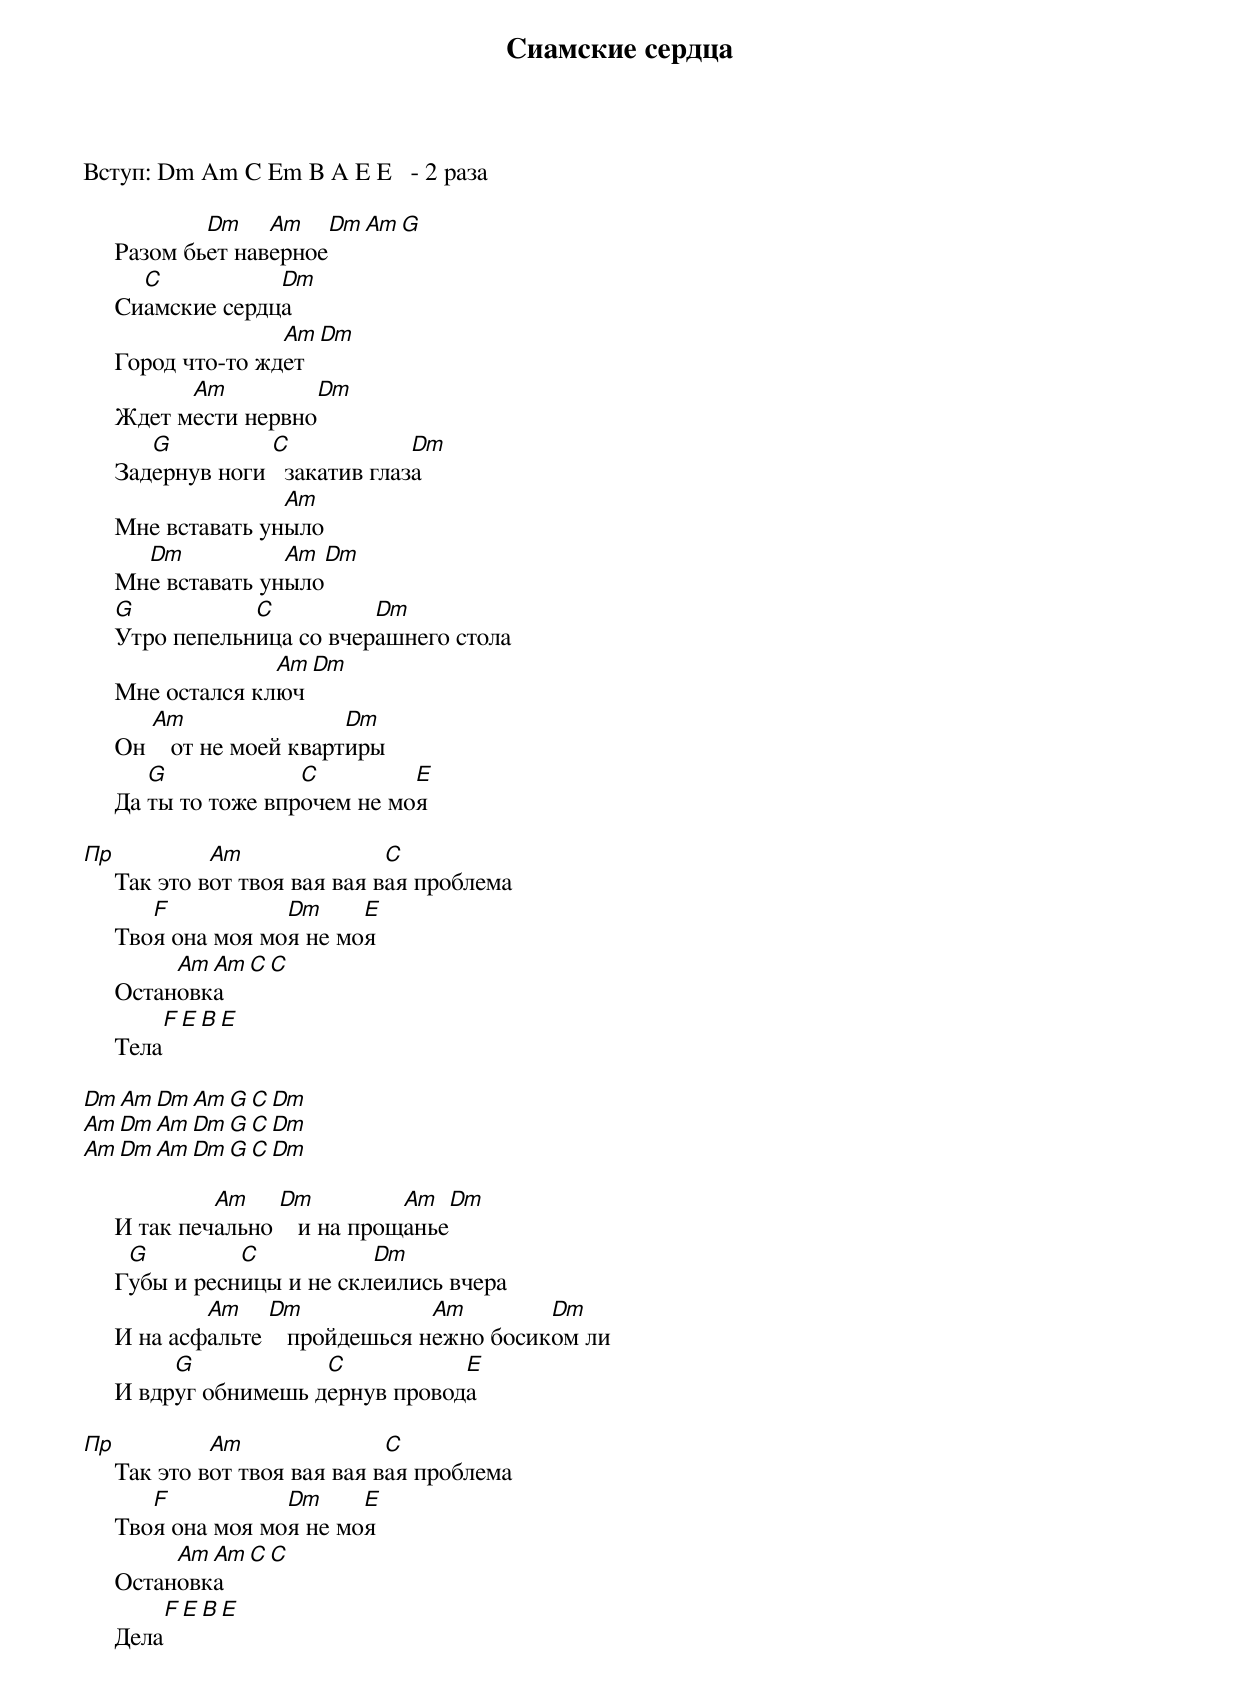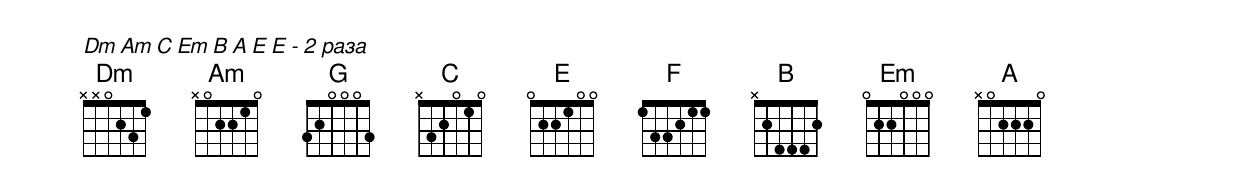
Сиамские сердца

Вступ: Dm Am C Em B A E E   - 2 раза

             Dm    Am    Dm  Am  G
     Разом бьет наверное
       C           Dm
     Сиамские сердца
                    Am  Dm
     Город что-то ждет
           Am           Dm
     Ждет мести нервно
        G          C             Dm
     Задернув ноги   закатив глаза
                    Am
     Мне вставать уныло
       Dm           Am   Dm
     Мне вставать уныло
     G           C          Dm
     Утро пепельница со вчерашнего стола
                   Am  Dm
     Мне остался ключ
        Am                 Dm
     Он    от не моей квартиры
        G             C         E
     Да ты то тоже впрочем не моя

Пр            Am               C
     Так это вот твоя вая вая вая проблема
        F           Dm     E
     Твоя она моя моя не моя
          Am Am   C C
     Остановка
          F E B E
     Тела

     Dm Am Dm Am G C Dm
     Am Dm Am Dm G C Dm
     Am Dm Am Dm G C Dm

              Am    Dm          Am   Dm
     И так печально    и на прощанье
      G         C           Dm
     Губы и ресницы и не склеились вчера
             Am    Dm             Am        Dm
     И на асфальте    пройдешься нежно босиком ли
          G            C           E
     И вдруг обнимешь дернув провода

Пр            Am               C
     Так это вот твоя вая вая вая проблема
        F           Dm     E
     Твоя она моя моя не моя
          Am Am   C C
     Остановка
          F E B E
     Дела

     Dm Am C Em B A E E   - 2 раза
